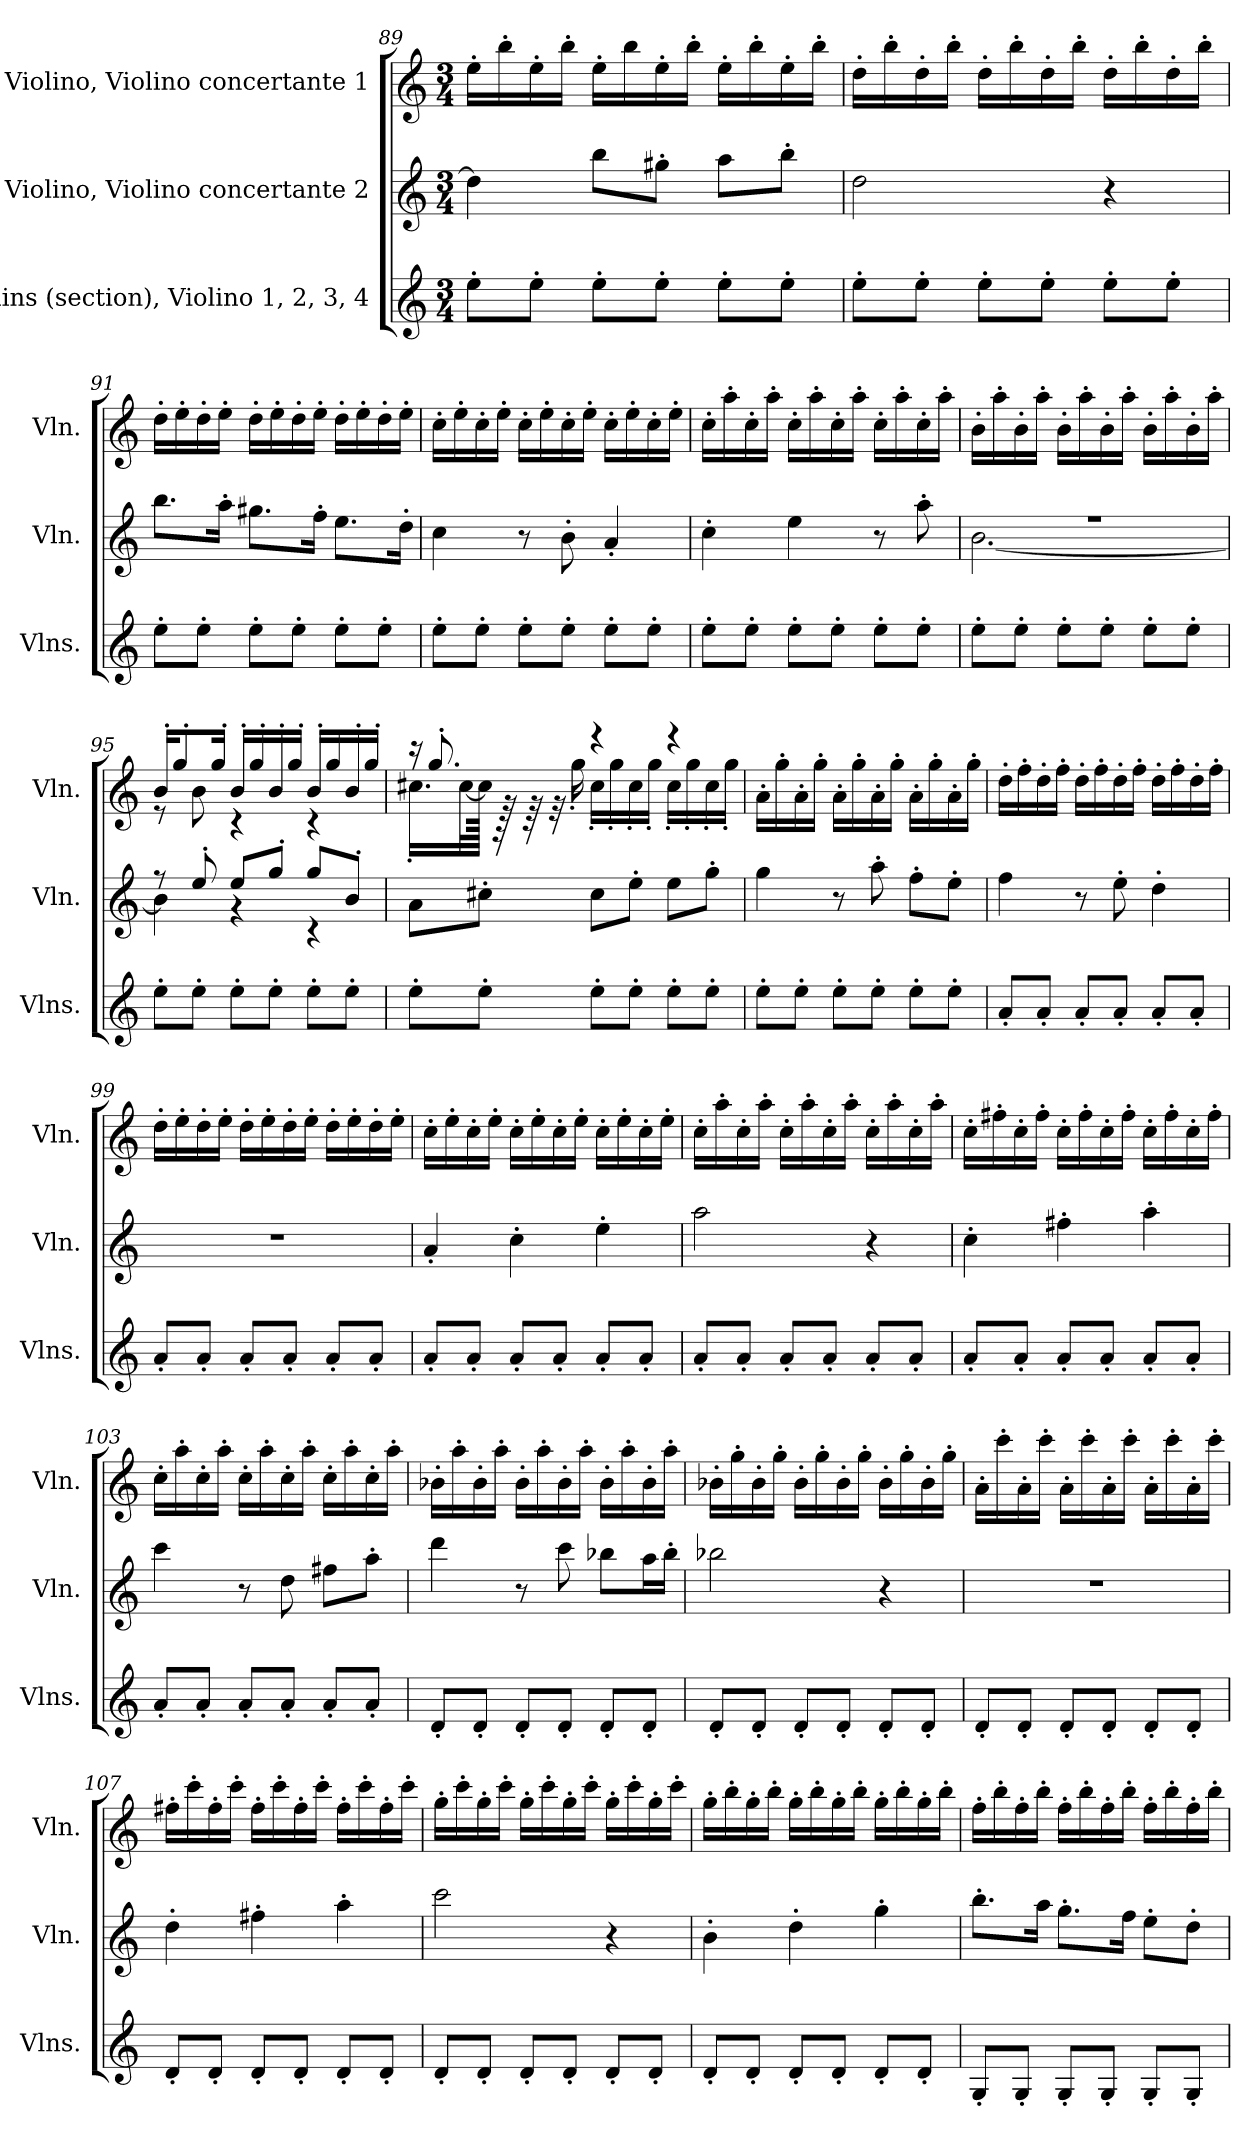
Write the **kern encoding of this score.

**kern	**kern	**kern
*part3	*part2	*part1
*staff3	*staff2	*staff1
*I"Violins (section), Violino 1, 2, 3, 4	*I"Violino, Violino concertante 2	*I"Violino, Violino concertante 1
*I'Vlns.	*I'Vln.	*I'Vln.
*clefG2	*clefG2	*clefG2
*k[]	*k[]	*k[]
*M3/4	*M3/4	*M3/4
=89	=89	=89
8ee'\L	4dd\]	16ee'\LL
.	.	16bb'\
8ee'\J	.	16ee'\
.	.	16bb'\JJ
8ee'\L	8bb\L	16ee'\LL
.	.	16bb\
8ee'\J	8gg#X'\J	16ee'\
.	.	16bb'\JJ
8ee'\L	8aa\L	16ee'\LL
.	.	16bb'\
8ee'\J	8bb'\J	16ee'\
.	.	16bb'\JJ
=90	=90	=90
8ee'\L	2dd\	16dd'\LL
.	.	16bb'\
8ee'\J	.	16dd'\
.	.	16bb'\JJ
8ee'\L	.	16dd'\LL
.	.	16bb'\
8ee'\J	.	16dd'\
.	.	16bb'\JJ
8ee'\L	4r	16dd'\LL
.	.	16bb'\
8ee'\J	.	16dd'\
.	.	16bb'\JJ
!!LO:LB:g=z
=91	=91	=91
8ee'\L	8.bb\L	16dd'\LL
.	.	16ee'\
8ee'\J	.	16dd'\
.	16aa'\Jk	16ee'\JJ
8ee'\L	8.gg#X\L	16dd'\LL
.	.	16ee'\
8ee'\J	.	16dd'\
.	16ff'\Jk	16ee'\JJ
8ee'\L	8.ee\L	16dd'\LL
.	.	16ee'\
8ee'\J	.	16dd'\
.	16dd'\Jk	16ee'\JJ
=92	=92	=92
8ee'\L	4cc\	16cc'\LL
.	.	16ee'\
8ee'\J	.	16cc'\
.	.	16ee'\JJ
8ee'\L	8r	16cc'\LL
.	.	16ee'\
8ee'\J	8b'\	16cc'\
.	.	16ee'\JJ
8ee'\L	4a'/	16cc'\LL
.	.	16ee'\
8ee'\J	.	16cc'\
.	.	16ee'\JJ
=93	=93	=93
8ee'\L	4cc'\	16cc'\LL
.	.	16aa'\
8ee'\J	.	16cc'\
.	.	16aa'\JJ
8ee'\L	4ee\	16cc'\LL
.	.	16aa'\
8ee'\J	.	16cc'\
.	.	16aa'\JJ
8ee'\L	8r	16cc'\LL
.	.	16aa'\
8ee'\J	8aa'\	16cc'\
.	.	16aa'\JJ
!!LO:LB:g=z
=94	=94	=94
*	*^	*
8ee'\L	2.r	[2.b\	16b'\LL
.	.	.	16aa'\
8ee'\J	.	.	16b'\
.	.	.	16aa'\JJ
8ee'\L	.	.	16b'\LL
.	.	.	16aa'\
8ee'\J	.	.	16b'\
.	.	.	16aa'\JJ
8ee'\L	.	.	16b'\LL
.	.	.	16aa'\
8ee'\J	.	.	16b'\
.	.	.	16aa'\JJ
=95	=95	=95	=95
*	*	*	*^
8ee'\L	8r	4b\]	16b'/KL	8r
.	.	.	8gg'/	.
8ee'\J	8ee'/	.	.	8b\
.	.	.	16gg'/Jk	.
8ee'\L	8ee/L	4r	16b'/LL	4r
.	.	.	16gg'/	.
8ee'\J	8gg'/J	.	16b'/	.
.	.	.	16gg'/JJ	.
8ee'\L	8gg/L	4r	16b'/LL	4r
.	.	.	16gg/	.
8ee'\J	8b'/J	.	16b'/	.
.	.	.	16gg'/JJ	.
*	*v	*v	*	*
!!LO:PB:g=z	!!
=96	=96	=96	=96
8ee'\L	8a\L	16r	16.cc#X'\LL
.	.	8.gg'/	.
.	.	.	[32cc#\L
8ee'\J	8cc#X'\J	.	128cc#\JJJkk]
.	.	.	128r
.	.	.	64r
.	.	.	32r
.	.	.	16gg'\
8ee'\L	8cc#\L	4r	16cc#'\LL
.	.	.	16gg'\
8ee'\J	8ee'\J	.	16cc#'\
.	.	.	16gg'\JJ
8ee'\L	8ee\L	4r	16cc#'\LL
.	.	.	16gg'\
8ee'\J	8gg'\J	.	16cc#'\
.	.	.	16gg'\JJ
*	*	*v	*v
!!LO:LB:g=z
=97	=97	=97
8ee'\L	4gg\	16a'\LL
.	.	16gg'\
8ee'\J	.	16a'\
.	.	16gg'\JJ
8ee'\L	8r	16a'\LL
.	.	16gg'\
8ee'\J	8aa'\	16a'\
.	.	16gg'\JJ
8ee'\L	8ff'\L	16a'\LL
.	.	16gg'\
8ee'\J	8ee'\J	16a'\
.	.	16gg'\JJ
=98	=98	=98
8a'/L	4ff\	16dd'\LL
.	.	16ff'\
8a'/J	.	16dd'\
.	.	16ff'\JJ
8a'/L	8r	16dd'\LL
.	.	16ff'\
8a'/J	8ee'\	16dd'\
.	.	16ff'\JJ
8a'/L	4dd'\	16dd'\LL
.	.	16ff'\
8a'/J	.	16dd'\
.	.	16ff'\JJ
=99	=99	=99
8a'/L	2.r	16dd'\LL
.	.	16ee'\
8a'/J	.	16dd'\
.	.	16ee'\JJ
8a'/L	.	16dd'\LL
.	.	16ee'\
8a'/J	.	16dd'\
.	.	16ee'\JJ
8a'/L	.	16dd'\LL
.	.	16ee'\
8a'/J	.	16dd'\
.	.	16ee'\JJ
!!LO:LB:g=z
=100	=100	=100
8a'/L	4a'/	16cc'\LL
.	.	16ee'\
8a'/J	.	16cc'\
.	.	16ee'\JJ
8a'/L	4cc'\	16cc'\LL
.	.	16ee'\
8a'/J	.	16cc'\
.	.	16ee'\JJ
8a'/L	4ee'\	16cc'\LL
.	.	16ee'\
8a'/J	.	16cc'\
.	.	16ee'\JJ
=101	=101	=101
8a'/L	2aa\	16cc'\LL
.	.	16aa'\
8a'/J	.	16cc'\
.	.	16aa'\JJ
8a'/L	.	16cc'\LL
.	.	16aa'\
8a'/J	.	16cc'\
.	.	16aa'\JJ
8a'/L	4r	16cc'\LL
.	.	16aa'\
8a'/J	.	16cc'\
.	.	16aa'\JJ
=102	=102	=102
8a'/L	4cc'\	16cc'\LL
.	.	16ff#X'\
8a'/J	.	16cc'\
.	.	16ff#'\JJ
8a'/L	4ff#X'\	16cc'\LL
.	.	16ff#'\
8a'/J	.	16cc'\
.	.	16ff#'\JJ
8a'/L	4aa'\	16cc'\LL
.	.	16ff#'\
8a'/J	.	16cc'\
.	.	16ff#'\JJ
!!LO:LB:g=z
=103	=103	=103
8a'/L	4ccc\	16cc'\LL
.	.	16aa'\
8a'/J	.	16cc'\
.	.	16aa'\JJ
8a'/L	8r	16cc'\LL
.	.	16aa'\
8a'/J	8dd\	16cc'\
.	.	16aa'\JJ
8a'/L	8ff#X\L	16cc'\LL
.	.	16aa'\
8a'/J	8aa'\J	16cc'\
.	.	16aa'\JJ
=104	=104	=104
8d'/L	4ddd\	16b-X'\LL
.	.	16aa'\
8d'/J	.	16b-'\
.	.	16aa'\JJ
8d'/L	8r	16b-'\LL
.	.	16aa'\
8d'/J	8ccc\	16b-'\
.	.	16aa'\JJ
8d'/L	8bb-X\L	16b-'\LL
.	.	16aa'\
8d'/J	16aa\L	16b-'\
.	16bb-'\JJ	16aa'\JJ
=105	=105	=105
8d'/L	2bb-X\	16b-X'\LL
.	.	16gg'\
8d'/J	.	16b-'\
.	.	16gg'\JJ
8d'/L	.	16b-'\LL
.	.	16gg'\
8d'/J	.	16b-'\
.	.	16gg'\JJ
8d'/L	4r	16b-'\LL
.	.	16gg'\
8d'/J	.	16b-'\
.	.	16gg'\JJ
!!LO:LB:g=z
=106	=106	=106
8d'/L	2.r	16a'\LL
.	.	16ccc'\
8d'/J	.	16a'\
.	.	16ccc'\JJ
8d'/L	.	16a'\LL
.	.	16ccc'\
8d'/J	.	16a'\
.	.	16ccc'\JJ
8d'/L	.	16a'\LL
.	.	16ccc'\
8d'/J	.	16a'\
.	.	16ccc'\JJ
=107	=107	=107
8d'/L	4dd'\	16ff#X'\LL
.	.	16ccc'\
8d'/J	.	16ff#'\
.	.	16ccc'\JJ
8d'/L	4ff#X'\	16ff#'\LL
.	.	16ccc'\
8d'/J	.	16ff#'\
.	.	16ccc'\JJ
8d'/L	4aa'\	16ff#'\LL
.	.	16ccc'\
8d'/J	.	16ff#'\
.	.	16ccc'\JJ
=108	=108	=108
8d'/L	2ccc\	16gg'\LL
.	.	16ccc'\
8d'/J	.	16gg'\
.	.	16ccc'\JJ
8d'/L	.	16gg'\LL
.	.	16ccc'\
8d'/J	.	16gg'\
.	.	16ccc'\JJ
8d'/L	4r	16gg'\LL
.	.	16ccc'\
8d'/J	.	16gg'\
.	.	16ccc'\JJ
!!LO:PB:g=z
=109	=109	=109
8d'/L	4b'\	16gg'\LL
.	.	16bb'\
8d'/J	.	16gg'\
.	.	16bb'\JJ
8d'/L	4dd'\	16gg'\LL
.	.	16bb'\
8d'/J	.	16gg'\
.	.	16bb'\JJ
8d'/L	4gg'\	16gg'\LL
.	.	16bb'\
8d'/J	.	16gg'\
.	.	16bb'\JJ
=110	=110	=110
8G'/L	8.bb'\L	16ff'\LL
.	.	16bb'\
8G'/J	.	16ff'\
.	16aa\Jk	16bb'\JJ
8G'/L	8.gg'\L	16ff'\LL
.	.	16bb'\
8G'/J	.	16ff'\
.	16ff\Jk	16bb'\JJ
8G'/L	8ee'\L	16ff'\LL
.	.	16bb'\
8G'/J	8dd'\J	16ff'\
.	.	16bb'\JJ
=	=	=
*-	*-	*-
